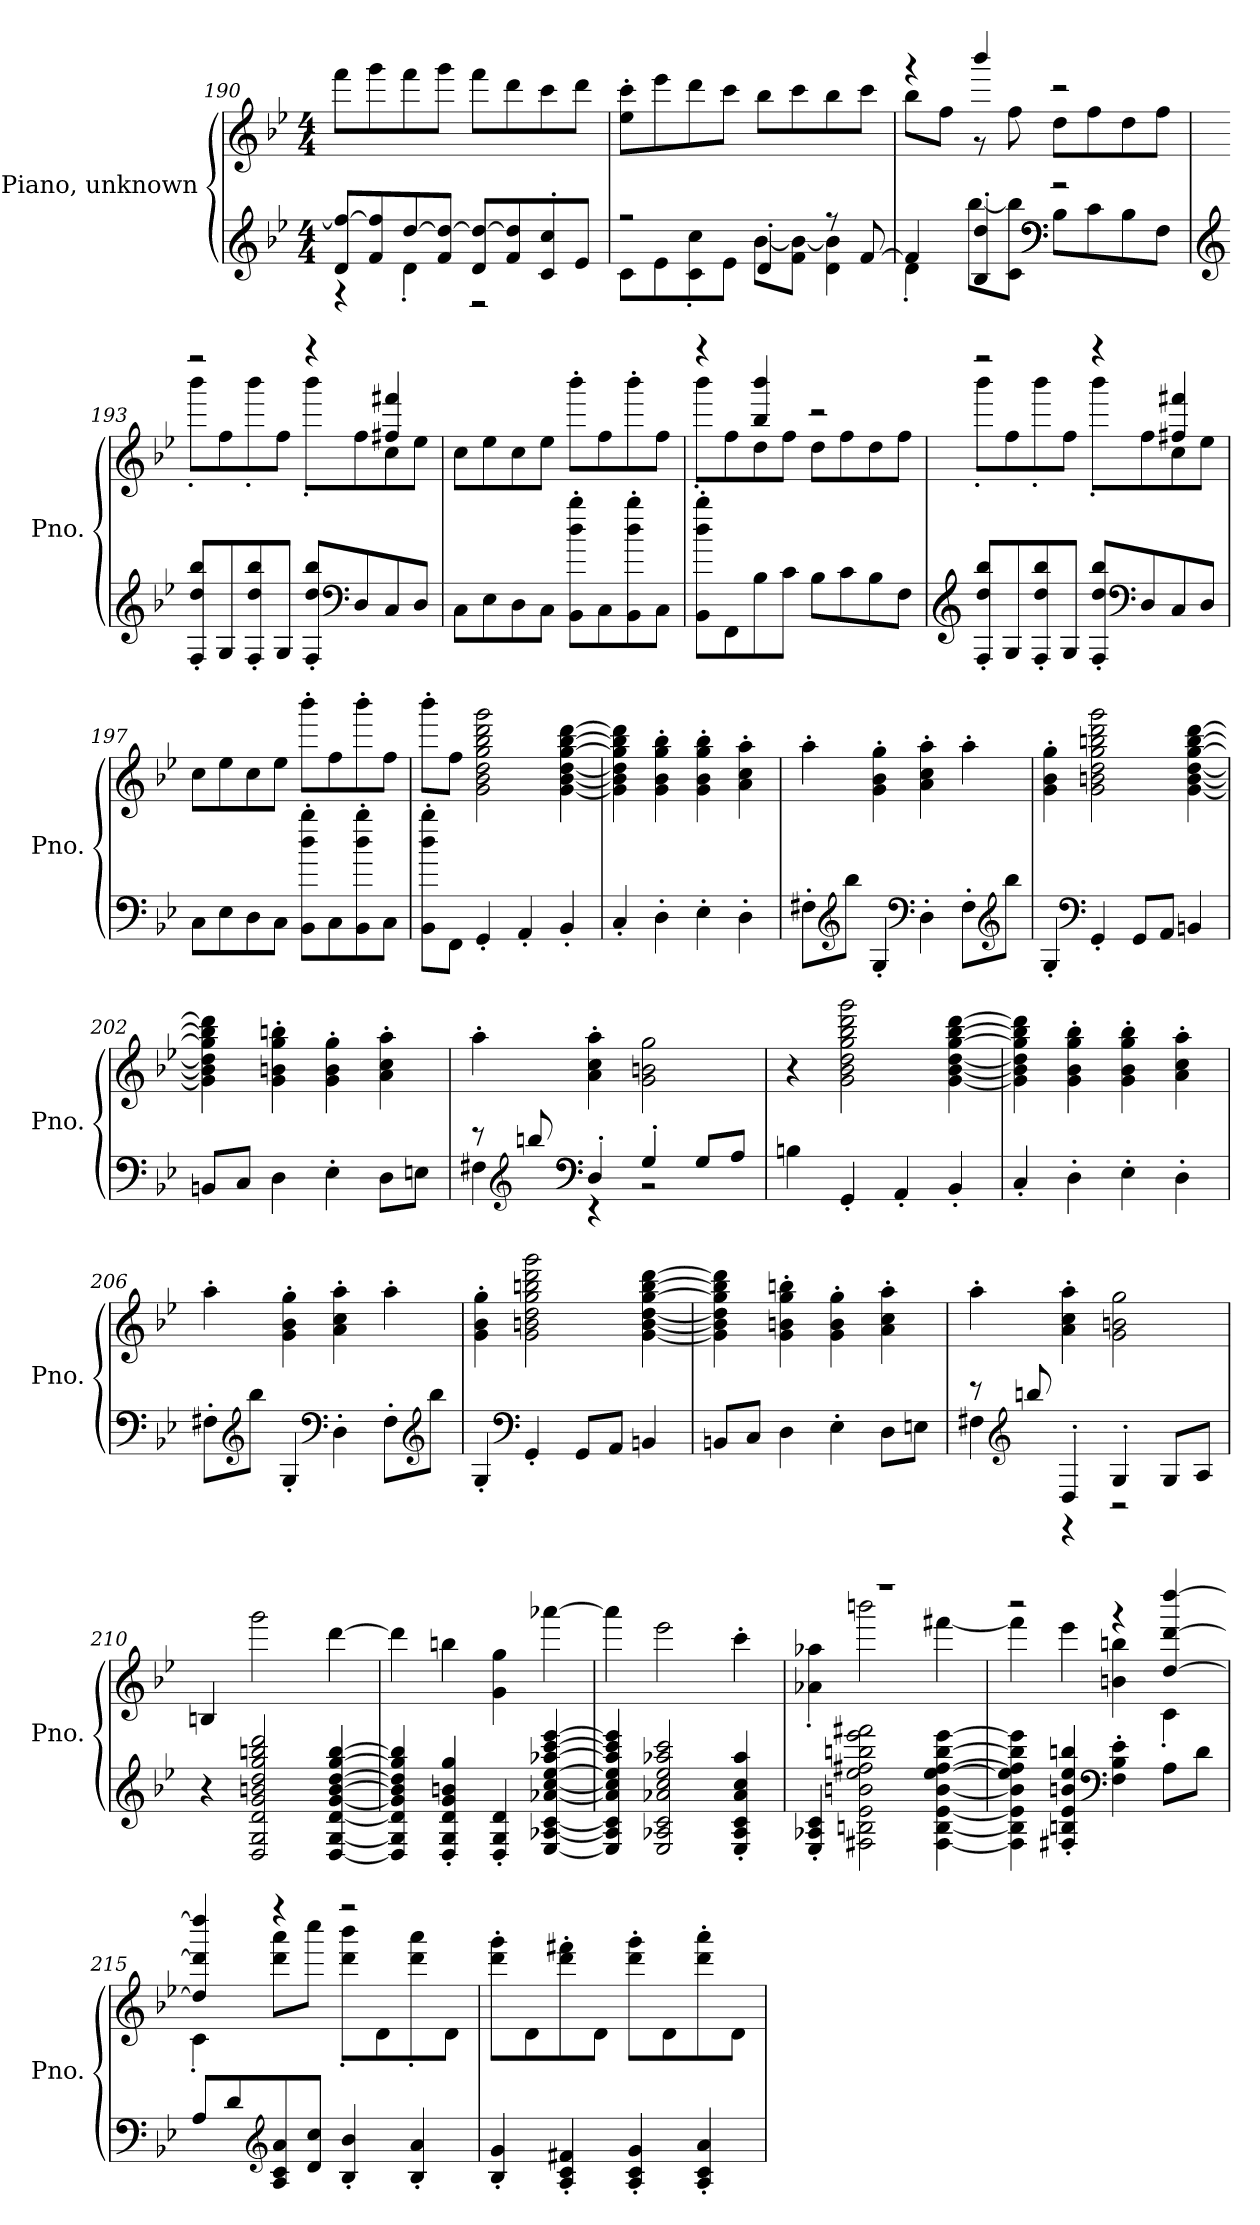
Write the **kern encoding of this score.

**kern	**kern
*part1	*part1
*staff2	*staff1
*I"Piano, unknown	*
*I'Pno.	*
*clefG2	*clefG2
*k[b-e-]	*k[b-e-]
*M4/4	*M4/4
=190	=190
*^	*
8d/ 8ff/_L	4r	8fff\L
8f/ 8ff/]	.	8ggg\
[8dd/	4d'\	8fff\
8f/ 8dd/_J	.	8ggg\J
8d/ 8dd/_L	2r	8fff\L
8f/ 8dd/]	.	8ddd\
8c/' 8cc/'	.	8ccc\
8e-/J	.	8ddd\J
=191	=191	=191
2r	8c\L	8ee-\' 8ccc\'L
.	8e-\	8eee-\
.	8c\' 8cc\'	8ddd\
.	8e-\J	8ccc\J
4d'/	[8b-\L	8bb-\L
.	8f\ 8b-\_J	8ccc\
8r	4d\ 4b-\]	8bb-\
[8f/	.	8ccc\J
!!LO:LB:g=z
=192	=192	=192
*	*	*^
4f/]	4d'\	4r	8bb-\L
.	.	.	8ff\J
4B-/' 4dd/'	[8bb-\L	4bbb-/	8r
.	8c\ 8bb-\]J	.	8ff\
*clefF4	*	*	*
2r	8B-\L	2r	8dd\L
.	8c\	.	8ff\
.	8B-\	.	8dd\
.	8F\J	.	8ff\J
*v	*v	*	*
=193	=193	=193
*clefG2	*	*
8F/' 8dd/' 8bb-/'L	2r	8bbb-'\L
8G/	.	8ff\
8F/' 8dd/' 8bb-/'	.	8bbb-'\
8G/J	.	8ff\J
8F/' 8dd/' 8bb-/'L	4r	8bbb-'\L
*clefF4	*	*
8D/	.	8ff\
8C/	4ff#X/ 4fff#X/	8cc\
8D/J	.	8ee-\J
*	*v	*v
=194	=194
8C\L	8cc\L
8E-\	8ee-\
8D\	8cc\
8C\J	8ee-\J
8BB-\' 8dd\' 8bb-\'L	8bbb-'\L
8C\	8ff\
8BB-\' 8dd\' 8bb-\'	8bbb-'\
8C\J	8ff\J
=195	=195
*	*^
8BB-\' 8dd\' 8bb-\'L	4r	8bbb-'\L
8FF\	.	8ff\
8B-\	4bb-/ 4bbb-/	8dd\
8c\J	.	8ff\J
8B-\L	2r	8dd\L
8c\	.	8ff\
8B-\	.	8dd\
8F\J	.	8ff\J
!!LO:LB:g=z	!!
=196	=196	=196
*clefG2	*	*
8F/' 8dd/' 8bb-/'L	2r	8bbb-'\L
8G/	.	8ff\
8F/' 8dd/' 8bb-/'	.	8bbb-'\
8G/J	.	8ff\J
8F/' 8dd/' 8bb-/'L	4r	8bbb-'\L
*clefF4	*	*
8D/	.	8ff\
8C/	4ff#X/ 4fff#X/	8cc\
8D/J	.	8ee-\J
*	*v	*v
=197	=197
8C\L	8cc\L
8E-\	8ee-\
8D\	8cc\
8C\J	8ee-\J
8BB-\' 8dd\' 8bb-\'L	8bbb-'\L
8C\	8ff\
8BB-\' 8dd\' 8bb-\'	8bbb-'\
8C\J	8ff\J
=198	=198
8BB-\' 8dd\' 8bb-\'L	8bbb-'\L
8FF\J	8ff\J
4GG'/	2g\ 2b-\ 2dd\ 2gg\ 2bb-\ 2ddd\ 2ggg\
4AA'/	.
4BB-'/	[4g\ [4b-\ [4dd\ [4gg\ [4bb-\ [4ddd\
=199	=199
4C'/	4g\] 4b-\] 4dd\] 4gg\] 4bb-\] 4ddd\]
4D'\	4g\' 4b-\' 4gg\' 4bb-\'
4E-'\	4g\' 4b-\' 4gg\' 4bb-\'
4D'\	4a\' 4cc\' 4aa\'
!!LO:LB:g=z
=200	=200
8F#X'\L	4aa'\
*clefG2	*
8bb-\J	.
4G'/	4g\' 4b-\' 4gg\'
*clefF4	*
4D'\	4a\' 4cc\' 4aa\'
8F#'\L	4aa'\
*clefG2	*
8bb-\J	.
=201	=201
4G'/	4g\' 4b-\' 4gg\'
*clefF4	*
4GG'/	2g\ 2bn\ 2dd\ 2gg\ 2bbn\ 2ddd\ 2ggg\
8GG/L	.
8AA/J	.
4BBn/	[4g\ [4b\ [4dd\ [4gg\ [4bb\ [4ddd\
=202	=202
8BBn/L	4g\] 4b\] 4dd\] 4gg\] 4bb\] 4ddd\]
8C/J	.
4D\	4g\' 4bn\' 4gg\' 4bbn\'
4E-'\	4g\' 4b\' 4gg\'
8D\L	4a\' 4cc\' 4aa\'
8En\J	.
=203	=203
*^	*
8r	4F#X\	4aa'\
*clefG2	*	*
8bbn/	.	.
*clefF4	*	*
4D'/	4r	4a\' 4cc\' 4aa\'
4G'/	2r	2g\ 2bn\ 2gg\
8G/L	.	.
8A/J	.	.
*v	*v	*
!!LO:LB:g=z
=204	=204
4Bn\	4r
4GG'/	2g\ 2b-\ 2dd\ 2gg\ 2bb-\ 2ddd\ 2ggg\
4AA'/	.
4BB-'/	[4g\ [4b-\ [4dd\ [4gg\ [4bb-\ [4ddd\
=205	=205
4C'/	4g\] 4b-\] 4dd\] 4gg\] 4bb-\] 4ddd\]
4D'\	4g\' 4b-\' 4gg\' 4bb-\'
4E-'\	4g\' 4b-\' 4gg\' 4bb-\'
4D'\	4a\' 4cc\' 4aa\'
=206	=206
8F#X'\L	4aa'\
*clefG2	*
8bb-\J	.
4G'/	4g\' 4b-\' 4gg\'
*clefF4	*
4D'\	4a\' 4cc\' 4aa\'
8F#'\L	4aa'\
*clefG2	*
8bb-\J	.
=207	=207
4G'/	4g\' 4b-\' 4gg\'
*clefF4	*
4GG'/	2g\ 2bn\ 2dd\ 2gg\ 2bbn\ 2ddd\ 2ggg\
8GG/L	.
8AA/J	.
4BBn/	[4g\ [4b\ [4dd\ [4gg\ [4bb\ [4ddd\
=208	=208
8BBn/L	4g\] 4b\] 4dd\] 4gg\] 4bb\] 4ddd\]
8C/J	.
4D\	4g\' 4bn\' 4gg\' 4bbn\'
4E-'\	4g\' 4b\' 4gg\'
8D\L	4a\' 4cc\' 4aa\'
8En\J	.
!!LO:LB:g=z
=209	=209
*^	*
8r	4F#X\	4aa'\
*clefG2	*	*
8bbn/	.	.
4D'/	4r	4a\' 4cc\' 4aa\'
4G'/	2r	2g\ 2bn\ 2gg\
8G/L	.	.
8A/J	.	.
*v	*v	*
=210	=210
4r	4Bn/
2D/ 2G/ 2d/ 2g/ 2bn/ 2dd/ 2gg/ 2bbn/ 2ddd/	2ggg\
[4D/ [4G/ [4d/ [4g/ [4b/ [4dd/ [4gg/ [4bb/	[4ddd\
=211	=211
4D/] 4G/] 4d/] 4g/] 4b/] 4dd/] 4gg/] 4bb/]	4ddd\]
4D/' 4G/' 4d/' 4g/' 4bn/' 4gg/'	4bbn\
4D/' 4G/' 4d/'	4g\ 4gg\
[4E-/ [4A-X/ [4c/ [4a-X/ [4cc/ [4ee-/ [4aa-X/ [4ccc/ [4eee-/	[4aaa-X\
=212	=212
4E-/] 4A-/] 4c/] 4a-/] 4cc/] 4ee-/] 4aa-/] 4ccc/] 4eee-/]	4aaa-\]
2E-/ 2A-X/ 2c/ 2a-X/ 2cc/ 2ee-/ 2aa-X/ 2ccc/	2eee-\
4E-/' 4A-/' 4c/' 4a-/' 4cc/' 4aa-/'	4ccc'\
=213	=213
*	*^
4E-/' 4A-X/' 4c/'	1r	4a-X\' 4aa-X\'
2F#X\ 2Bn\ 2e-\ 2bn\ 2ee-\ 2ff#X\ 2bbn\ 2eee-\ 2fff#X\	.	2bbbn\
[4F#\ [4B\ [4e-\ [4b\ [4ee-\ [4ff#\ [4bb\ [4eee-\	.	[4fff#X\
!!LO:PB:g=z	!!
=214	=214	=214
4F#\] 4B\] 4e-\] 4b\] 4ee-\] 4ff#\] 4bb\] 4eee-\]	2r	4fff#\]
4F#X/' 4Bn/' 4e-/' 4bn/' 4ee-/' 4bbn/'	.	4eee-\
*clefF4	*	*
4F#\' 4B\' 4e-\'	4r	4bn\ 4bbn\
8A\L	[4dd/ [4ddd/ [4dddd/	4c'\
8d\J	.	.
=215	=215	=215
8A/L	4dd/] 4ddd/] 4dddd/]	4c'\
8d/	.	.
*clefG2	*	*
8A/ 8c/ 8a/	4r	8ddd\ 8aaa\L
8d/ 8cc/J	.	8cccc\J
4B-/' 4b-/'	2r	8ddd\' 8bbb-\'L
.	.	8d\
4B-/' 4a/'	.	8ddd\' 8aaa\'
.	.	8d\J
*	*v	*v
=216	=216
4B-/' 4g/'	8ddd\' 8ggg\'L
.	8d\
4A/' 4c/' 4f#X/'	8ddd\' 8fff#X\'
.	8d\J
4A/' 4c/' 4g/'	8ddd\' 8ggg\'L
.	8d\
4A/' 4c/' 4a/'	8ddd\' 8aaa\'
.	8d\J
=	=
*-	*-
